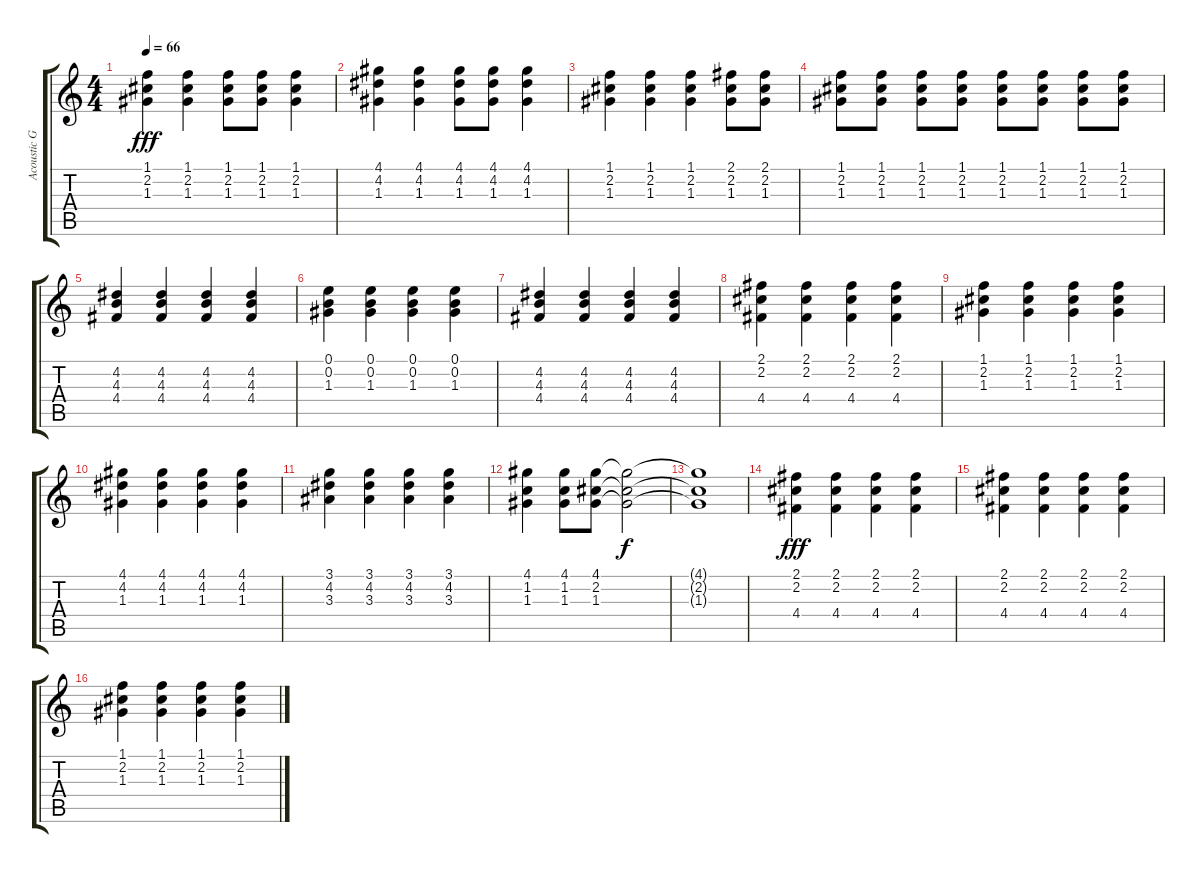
\track ("Acoustic Gtr" "Acoustic G") {instrument acousticguitarsteel}
\staff {score tabs}
\tuning (E4 B3 G3 D3 A2 E2) {hide}
\ts (4 4)
\tempo 66
\clef g2
\ks c
(1.1 2.2 1.3).4{dy fff} (1.1 2.2 1.3).4 (1.1 2.2 1.3).8 (1.1 2.2 1.3).8 (1.1 2.2 1.3).4 |
(4.1 4.2 1.3).4 (4.1 4.2 1.3).4 (4.1 4.2 1.3).8 (4.1 4.2 1.3).8 (4.1 4.2 1.3).4 |
(1.1 2.2 1.3).4 (1.1 2.2 1.3).4 (1.1 2.2 1.3).4 (2.1 2.2 1.3).8 (2.1 2.2 1.3).8 |
(1.1 2.2 1.3).8 (1.1 2.2 1.3).8 (1.1 2.2 1.3).8 (1.1 2.2 1.3).8 (1.1 2.2 1.3).8 (1.1 2.2 1.3).8 (1.1 2.2 1.3).8 (1.1 2.2 1.3).8 |
(4.2 4.3 4.4).4 (4.2 4.3 4.4).4 (4.2 4.3 4.4).4 (4.2 4.3 4.4).4 |
(0.1 0.2 1.3).4 (0.1 0.2 1.3).4 (0.1 0.2 1.3).4 (0.1 0.2 1.3).4 |
(4.2 4.3 4.4).4 (4.2 4.3 4.4).4 (4.2 4.3 4.4).4 (4.2 4.3 4.4).4 |
(2.1 2.2 4.4).4 (2.1 2.2 4.4).4 (2.1 2.2 4.4).4 (2.1 2.2 4.4).4 |
(1.1 2.2 1.3).4 (1.1 2.2 1.3).4 (1.1 2.2 1.3).4 (1.1 2.2 1.3).4 |
(4.1 4.2 1.3).4 (4.1 4.2 1.3).4 (4.1 4.2 1.3).4 (4.1 4.2 1.3).4 |
(3.1 4.2 3.3).4 (3.1 4.2 3.3).4 (3.1 4.2 3.3).4 (3.1 4.2 3.3).4 |
(4.1 1.2 1.3).4 (4.1 1.2 1.3).8 (4.1 2.2 1.3).8 (4.1{t} 2.2{t} 1.3{t}).2{dy f} |
(4.1{t} 2.2{t} 1.3{t}).1 |
(2.1 2.2 4.4).4{dy fff} (2.1 2.2 4.4).4 (2.1 2.2 4.4).4 (2.1 2.2 4.4).4 |
(2.1 2.2 4.4).4 (2.1 2.2 4.4).4 (2.1 2.2 4.4).4 (2.1 2.2 4.4).4 |
(1.1 2.2 1.3).4 (1.1 2.2 1.3).4 (1.1 2.2 1.3).4 (1.1 2.2 1.3).4
